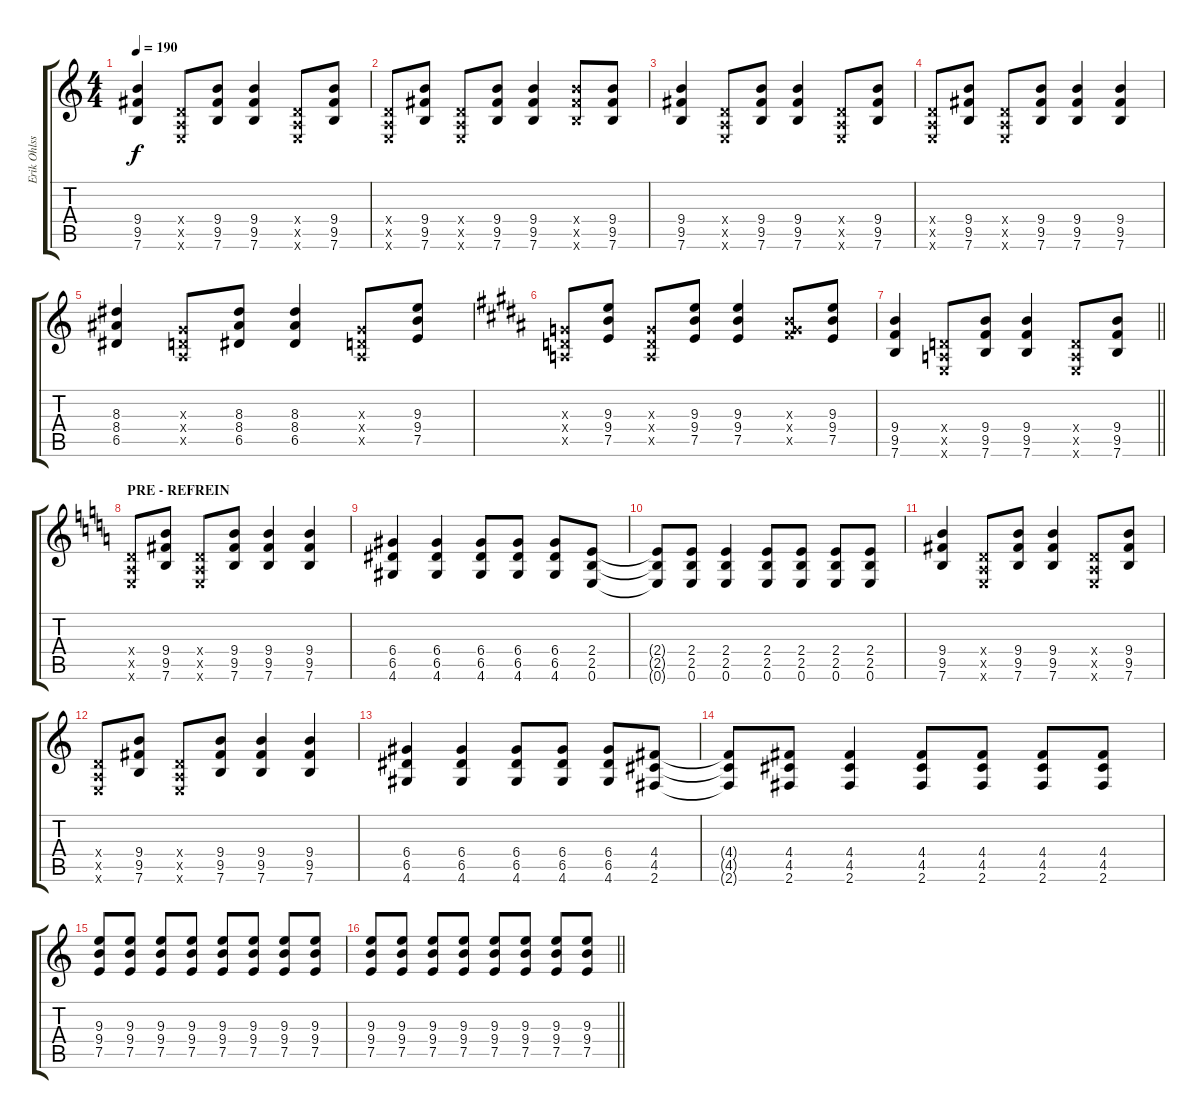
\track ("Erik Ohlsson" "Erik Ohlss") {instrument distortionguitar}
\staff {score tabs}
\tuning (E4 B3 G3 D3 A2 E2) {hide}
\ts (4 4)
\tempo 190
\clef g2
\ks c
(9.4 9.5 7.6).4{dy f} (0.4{x} 0.5{x} 0.6{x}).8 (9.4 9.5 7.6).8 (9.4 9.5 7.6).4 (0.4{x} 0.5{x} 0.6{x}).8 (9.4 9.5 7.6).8 |
(0.4{x} 0.5{x} 0.6{x}).8 (9.4 9.5 7.6).8 (0.4{x} 0.5{x} 0.6{x}).8 (9.4 9.5 7.6).8 (9.4 9.5 7.6).4 (9.4{x} 9.5{x} 7.6{x}).8 (9.4 9.5 7.6).8 |
(9.4 9.5 7.6).4 (0.4{x} 0.5{x} 0.6{x}).8 (9.4 9.5 7.6).8 (9.4 9.5 7.6).4 (0.4{x} 0.5{x} 0.6{x}).8 (9.4 9.5 7.6).8 |
(0.4{x} 0.5{x} 0.6{x}).8 (9.4 9.5 7.6).8 (0.4{x} 0.5{x} 0.6{x}).8 (9.4 9.5 7.6).8 (9.4 9.5 7.6).4 (9.4 9.5 7.6).4 |
(8.3 8.4 6.5).4 (0.3{x} 0.4{x} 0.5{x}).8 (8.3 8.4 6.5).8 (8.3 8.4 6.5).4 (0.3{x} 0.4{x} 0.5{x}).8 (9.3 9.4 7.5).8 |
\ks b
(0.3{x} 0.4{x} 0.5{x}).8 (9.3 9.4 7.5).8 (0.3{x} 0.4{x} 0.5{x}).8 (9.3 9.4 7.5).8 (9.3 9.4 7.5).4 (0.3{x} 9.4{x} 9.5{x}).8 (9.3 9.4 7.5).8 |
\barLineRight lightlight
(9.4 9.5 7.6).4 (0.4{x} 0.5{x} 0.6{x}).8 (9.4 9.5 7.6).8 (9.4 9.5 7.6).4 (0.4{x} 0.5{x} 0.6{x}).8 (9.4 9.5 7.6).8 |
\section ("" "PRE - REFREIN")
\ks c
(0.4{x} 0.5{x} 0.6{x}).8 (9.4 9.5 7.6).8 (0.4{x} 0.5{x} 0.6{x}).8 (9.4 9.5 7.6).8 (9.4 9.5 7.6).4 (9.4 9.5 7.6).4 |
(6.4 6.5 4.6).4 (6.4 6.5 4.6).4 (6.4 6.5 4.6).8 (6.4 6.5 4.6).8 (6.4 6.5 4.6).8 (2.4 2.5 0.6).8 |
(2.4{t} 2.5{t} 0.6{t}).8 (2.4 2.5 0.6).8 (2.4 2.5 0.6).4 (2.4 2.5 0.6).8 (2.4 2.5 0.6).8 (2.4 2.5 0.6).8 (2.4 2.5 0.6).8 |
(9.4 9.5 7.6).4 (0.4{x} 0.5{x} 0.6{x}).8 (9.4 9.5 7.6).8 (9.4 9.5 7.6).4 (0.4{x} 0.5{x} 0.6{x}).8 (9.4 9.5 7.6).8 |
(0.4{x} 0.5{x} 0.6{x}).8 (9.4 9.5 7.6).8 (0.4{x} 0.5{x} 0.6{x}).8 (9.4 9.5 7.6).8 (9.4 9.5 7.6).4 (9.4 9.5 7.6).4 |
(6.4 6.5 4.6).4 (6.4 6.5 4.6).4 (6.4 6.5 4.6).8 (6.4 6.5 4.6).8 (6.4 6.5 4.6).8 (4.4 4.5 2.6).8 |
(4.4{t} 4.5{t} 2.6{t}).8 (4.4 4.5 2.6).8 (4.4 4.5 2.6).4 (4.4 4.5 2.6).8 (4.4 4.5 2.6).8 (4.4 4.5 2.6).8 (4.4 4.5 2.6).8 |
(9.3 9.4 7.5).8 (9.3 9.4 7.5).8 (9.3 9.4 7.5).8 (9.3 9.4 7.5).8 (9.3 9.4 7.5).8 (9.3 9.4 7.5).8 (9.3 9.4 7.5).8 (9.3 9.4 7.5).8 |
\barLineRight lightlight
(9.3 9.4 7.5).8 (9.3 9.4 7.5).8 (9.3 9.4 7.5).8 (9.3 9.4 7.5).8 (9.3 9.4 7.5).8 (9.3 9.4 7.5).8 (9.3 9.4 7.5).8 (9.3 9.4 7.5).8
